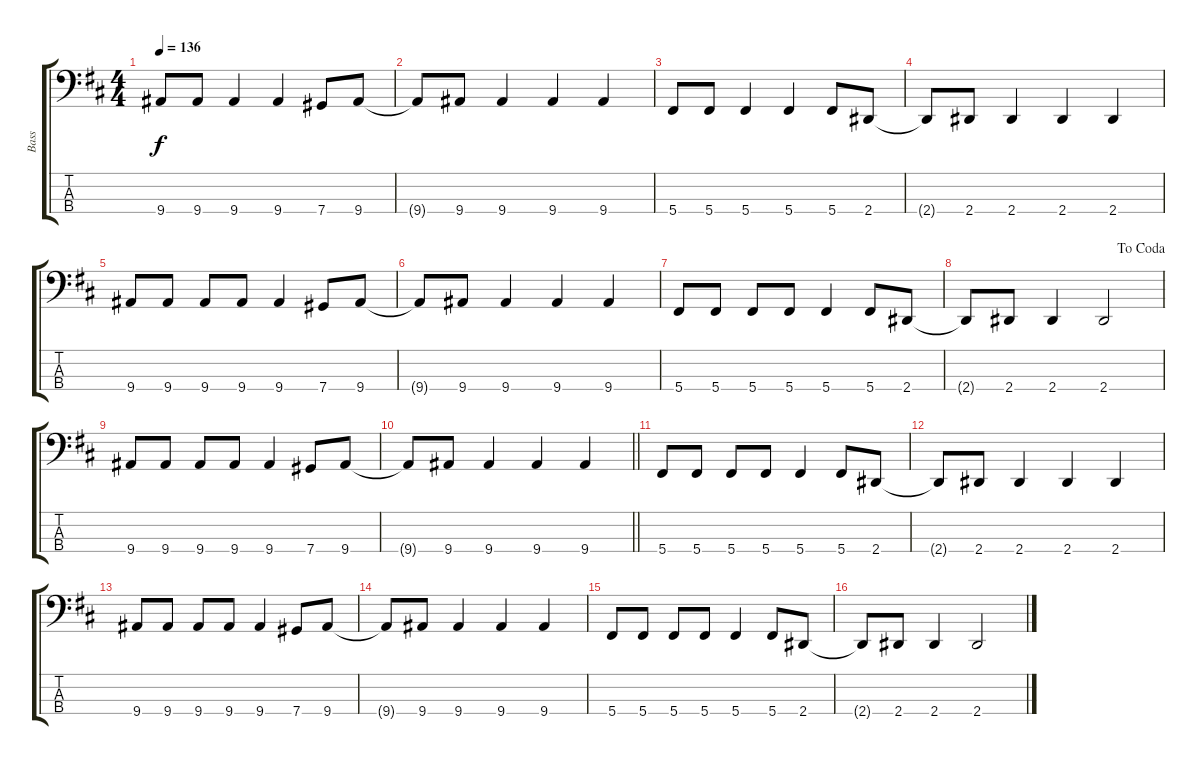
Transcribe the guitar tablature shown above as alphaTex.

\track ("Bass" "Bass") {instrument electricbassfinger}
\staff {score tabs}
\tuning (Gb2 Db2 Ab1 Db1) {hide}
\ts (4 4)
\tempo 136
\clef f4
\ks d
9.4.8{dy f} 9.4.8 9.4.4 9.4.4 7.4.8 9.4.8 |
9.4{t}.8 9.4.8 9.4.4 9.4.4 9.4.4 |
5.4.8 5.4.8 5.4.4 5.4.4 5.4.8 2.4.8 |
2.4{t}.8 2.4.8 2.4.4 2.4.4 2.4.4 |
9.4.8 9.4.8 9.4.8 9.4.8 9.4.4 7.4.8 9.4.8 |
9.4{t}.8 9.4.8 9.4.4 9.4.4 9.4.4 |
5.4.8 5.4.8 5.4.8 5.4.8 5.4.4 5.4.8 2.4.8 |
\jump dacoda
2.4{t}.8 2.4.8 2.4.4 2.4.2 |
9.4.8 9.4.8 9.4.8 9.4.8 9.4.4 7.4.8 9.4.8 |
\barLineRight lightlight
9.4{t}.8 9.4.8 9.4.4 9.4.4 9.4.4 |
5.4.8 5.4.8 5.4.8 5.4.8 5.4.4 5.4.8 2.4.8 |
2.4{t}.8 2.4.8 2.4.4 2.4.4 2.4.4 |
9.4.8 9.4.8 9.4.8 9.4.8 9.4.4 7.4.8 9.4.8 |
9.4{t}.8 9.4.8 9.4.4 9.4.4 9.4.4 |
5.4.8 5.4.8 5.4.8 5.4.8 5.4.4 5.4.8 2.4.8 |
2.4{t}.8 2.4.8 2.4.4 2.4.2
